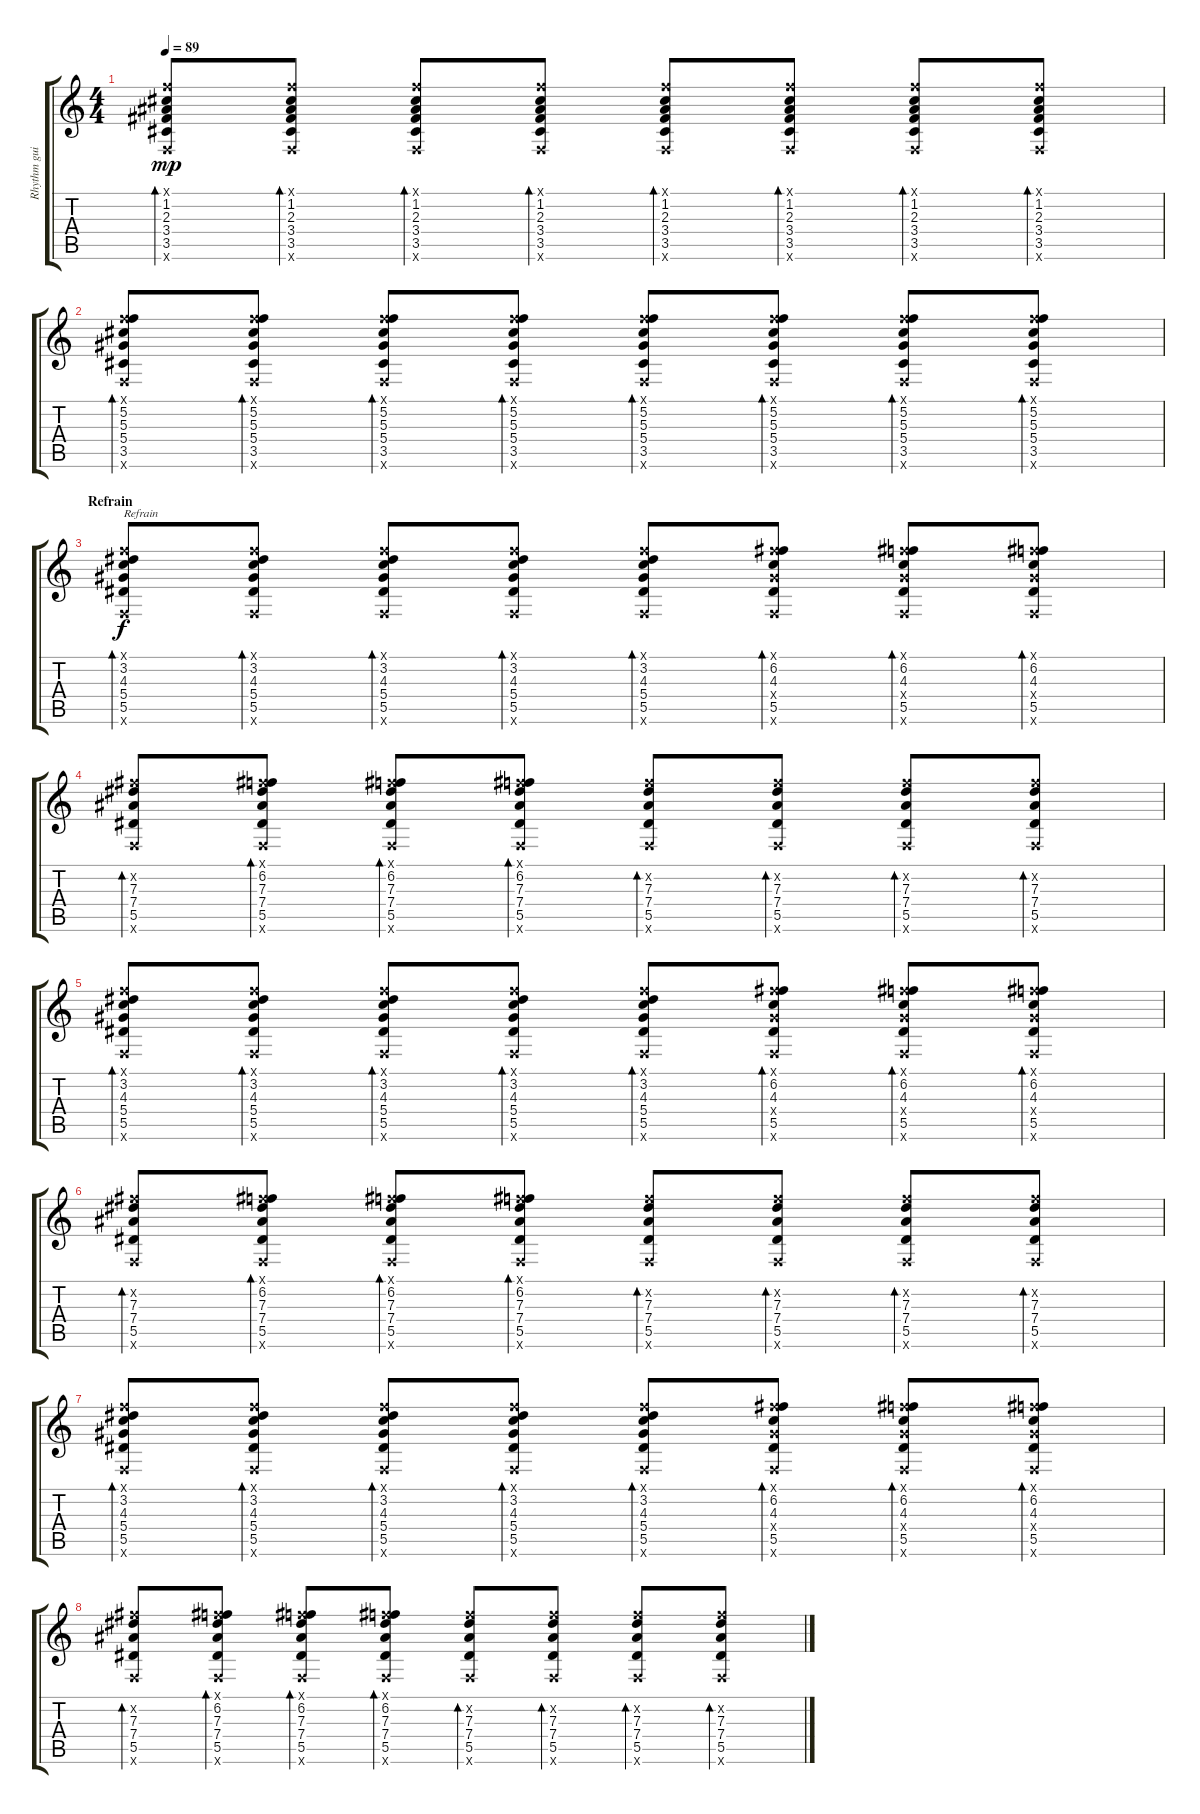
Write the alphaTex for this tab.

\track ("Rhythm guitar" "Rhythm gui") {instrument overdrivenguitar}
\staff {score tabs}
\tuning (F4 C4 Ab3 Eb3 Bb2 F2) {hide}
\ts (4 4)
\tempo 89
\clef g2
\ks c
(0.1{x} 1.2 2.3 3.4 3.5 0.6{x}).8{bd 30 dy mp} (0.1{x} 1.2 2.3 3.4 3.5 0.6{x}).8{bd 30} (0.1{x} 1.2 2.3 3.4 3.5 0.6{x}).8{bd 30} (0.1{x} 1.2 2.3 3.4 3.5 0.6{x}).8{bd 30} (0.1{x} 1.2 2.3 3.4 3.5 0.6{x}).8{bd 30} (0.1{x} 1.2 2.3 3.4 3.5 0.6{x}).8{bd 30} (0.1{x} 1.2 2.3 3.4 3.5 0.6{x}).8{bd 30} (0.1{x} 1.2 2.3 3.4 3.5 0.6{x}).8{bd 30} |
(0.1{x} 5.2 5.3 5.4 3.5 0.6{x}).8{bd 30} (0.1{x} 5.2 5.3 5.4 3.5 0.6{x}).8{bd 30} (0.1{x} 5.2 5.3 5.4 3.5 0.6{x}).8{bd 30} (0.1{x} 5.2 5.3 5.4 3.5 0.6{x}).8{bd 30} (0.1{x} 5.2 5.3 5.4 3.5 0.6{x}).8{bd 30} (0.1{x} 5.2 5.3 5.4 3.5 0.6{x}).8{bd 30} (0.1{x} 5.2 5.3 5.4 3.5 0.6{x}).8{bd 30} (0.1{x} 5.2 5.3 5.4 3.5 0.6{x}).8{bd 30} |
\section ("" "Refrain")
(0.1{x} 3.2 4.3 5.4 5.5 0.6{x}).8{bd 30 txt "Refrain" dy f} (0.1{x} 3.2 4.3 5.4 5.5 0.6{x}).8{bd 30} (0.1{x} 3.2 4.3 5.4 5.5 0.6{x}).8{bd 30} (0.1{x} 3.2 4.3 5.4 5.5 0.6{x}).8{bd 30} (0.1{x} 3.2 4.3 5.4 5.5 0.6{x}).8{bd 30} (0.1{x} 6.2 4.3 5.4{x} 5.5 0.6{x}).8{bd 30} (0.1{x} 6.2 4.3 5.4{x} 5.5 0.6{x}).8{bd 30} (0.1{x} 6.2 4.3 5.4{x} 5.5 0.6{x}).8{bd 30} |
(6.2{x} 7.3 7.4 5.5 0.6{x}).8{bd 30} (0.1{x} 6.2 7.3 7.4 5.5 0.6{x}).8{bd 30} (0.1{x} 6.2 7.3 7.4 5.5 0.6{x}).8{bd 30} (0.1{x} 6.2 7.3 7.4 5.5 0.6{x}).8{bd 30} (6.2{x} 7.3 7.4 5.5 0.6{x}).8{bd 30} (6.2{x} 7.3 7.4 5.5 0.6{x}).8{bd 30} (6.2{x} 7.3 7.4 5.5 0.6{x}).8{bd 30} (6.2{x} 7.3 7.4 5.5 0.6{x}).8{bd 30} |
(0.1{x} 3.2 4.3 5.4 5.5 0.6{x}).8{bd 30} (0.1{x} 3.2 4.3 5.4 5.5 0.6{x}).8{bd 30} (0.1{x} 3.2 4.3 5.4 5.5 0.6{x}).8{bd 30} (0.1{x} 3.2 4.3 5.4 5.5 0.6{x}).8{bd 30} (0.1{x} 3.2 4.3 5.4 5.5 0.6{x}).8{bd 30} (0.1{x} 6.2 4.3 5.4{x} 5.5 0.6{x}).8{bd 30} (0.1{x} 6.2 4.3 5.4{x} 5.5 0.6{x}).8{bd 30} (0.1{x} 6.2 4.3 5.4{x} 5.5 0.6{x}).8{bd 30} |
(6.2{x} 7.3 7.4 5.5 0.6{x}).8{bd 30} (0.1{x} 6.2 7.3 7.4 5.5 0.6{x}).8{bd 30} (0.1{x} 6.2 7.3 7.4 5.5 0.6{x}).8{bd 30} (0.1{x} 6.2 7.3 7.4 5.5 0.6{x}).8{bd 30} (6.2{x} 7.3 7.4 5.5 0.6{x}).8{bd 30} (6.2{x} 7.3 7.4 5.5 0.6{x}).8{bd 30} (6.2{x} 7.3 7.4 5.5 0.6{x}).8{bd 30} (6.2{x} 7.3 7.4 5.5 0.6{x}).8{bd 30} |
(0.1{x} 3.2 4.3 5.4 5.5 0.6{x}).8{bd 30} (0.1{x} 3.2 4.3 5.4 5.5 0.6{x}).8{bd 30} (0.1{x} 3.2 4.3 5.4 5.5 0.6{x}).8{bd 30} (0.1{x} 3.2 4.3 5.4 5.5 0.6{x}).8{bd 30} (0.1{x} 3.2 4.3 5.4 5.5 0.6{x}).8{bd 30} (0.1{x} 6.2 4.3 5.4{x} 5.5 0.6{x}).8{bd 30} (0.1{x} 6.2 4.3 5.4{x} 5.5 0.6{x}).8{bd 30} (0.1{x} 6.2 4.3 5.4{x} 5.5 0.6{x}).8{bd 30} |
(6.2{x} 7.3 7.4 5.5 0.6{x}).8{bd 30} (0.1{x} 6.2 7.3 7.4 5.5 0.6{x}).8{bd 30} (0.1{x} 6.2 7.3 7.4 5.5 0.6{x}).8{bd 30} (0.1{x} 6.2 7.3 7.4 5.5 0.6{x}).8{bd 30} (6.2{x} 7.3 7.4 5.5 0.6{x}).8{bd 30} (6.2{x} 7.3 7.4 5.5 0.6{x}).8{bd 30} (6.2{x} 7.3 7.4 5.5 0.6{x}).8{bd 30} (6.2{x} 7.3 7.4 5.5 0.6{x}).8{bd 30}
